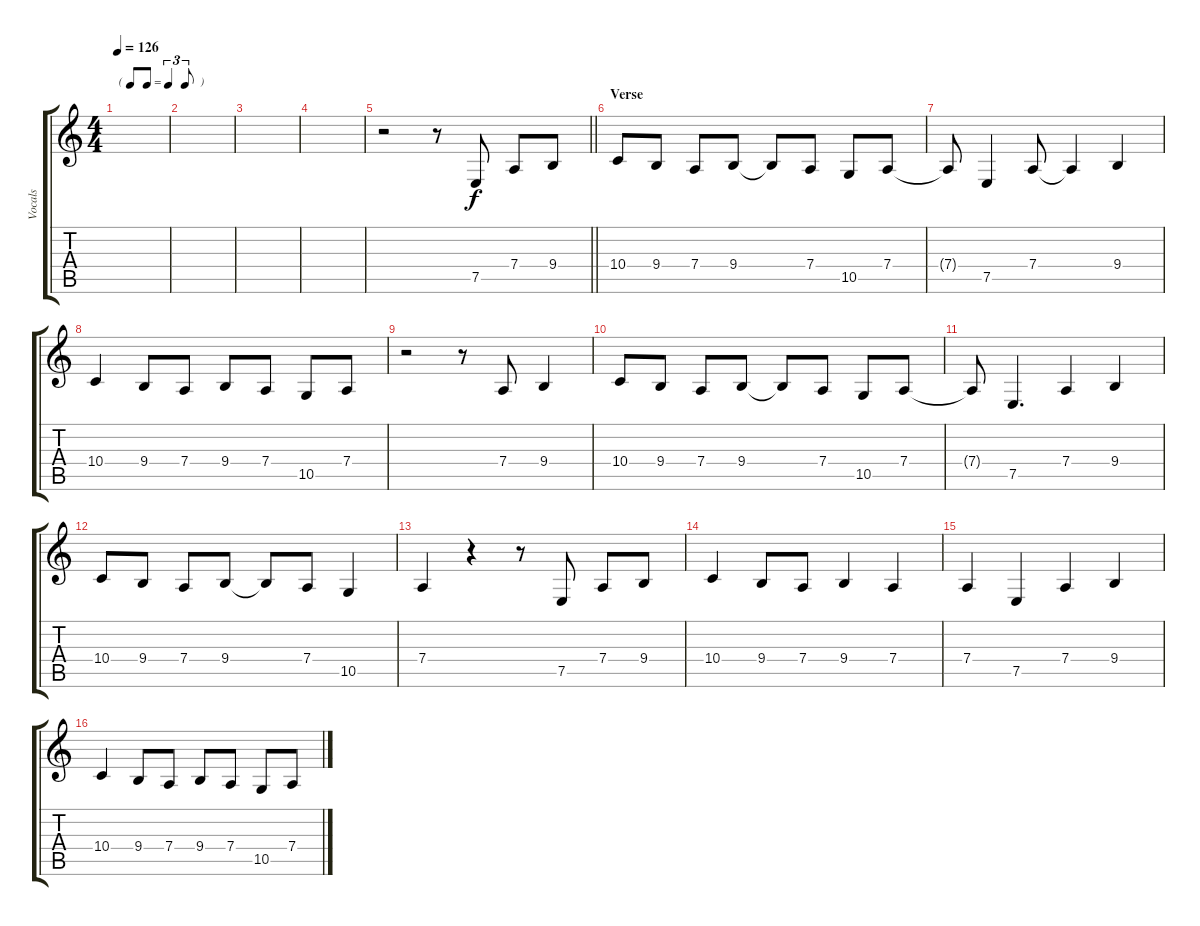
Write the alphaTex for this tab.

\track ("Vocals" "Vocals") {instrument clarinet}
\staff {score tabs}
\tuning (E4 B3 G3 D3 A2 E2) {hide}
\ts (4 4)
\tf triplet8th
\tempo 126
\clef g2
\ks c
|
|
|
|
\barLineRight lightlight
r.2 r.8 7.5.8 7.4.8 9.4.8 |
\section ("" "Verse")
10.4.8 9.4.8 7.4.8 9.4.8 9.4{t}.8 7.4.8 10.5.8 7.4.8 |
7.4{t}.8 7.5.4 7.4.8 7.4{t}.4 9.4.4 |
10.4.4 9.4.8 7.4.8 9.4.8 7.4.8 10.5.8 7.4.8 |
r.2 r.8 7.4.8 9.4.4 |
10.4.8 9.4.8 7.4.8 9.4.8 9.4{t}.8 7.4.8 10.5.8 7.4.8 |
7.4{t}.8 7.5.4{d} 7.4.4 9.4.4 |
10.4.8 9.4.8 7.4.8 9.4.8 9.4{t}.8 7.4.8 10.5.4 |
7.4.4 r.4 r.8 7.5.8 7.4.8 9.4.8 |
10.4.4 9.4.8 7.4.8 9.4.4 7.4.4 |
7.4.4 7.5.4 7.4.4 9.4.4 |
10.4.4 9.4.8 7.4.8 9.4.8 7.4.8 10.5.8 7.4.8
